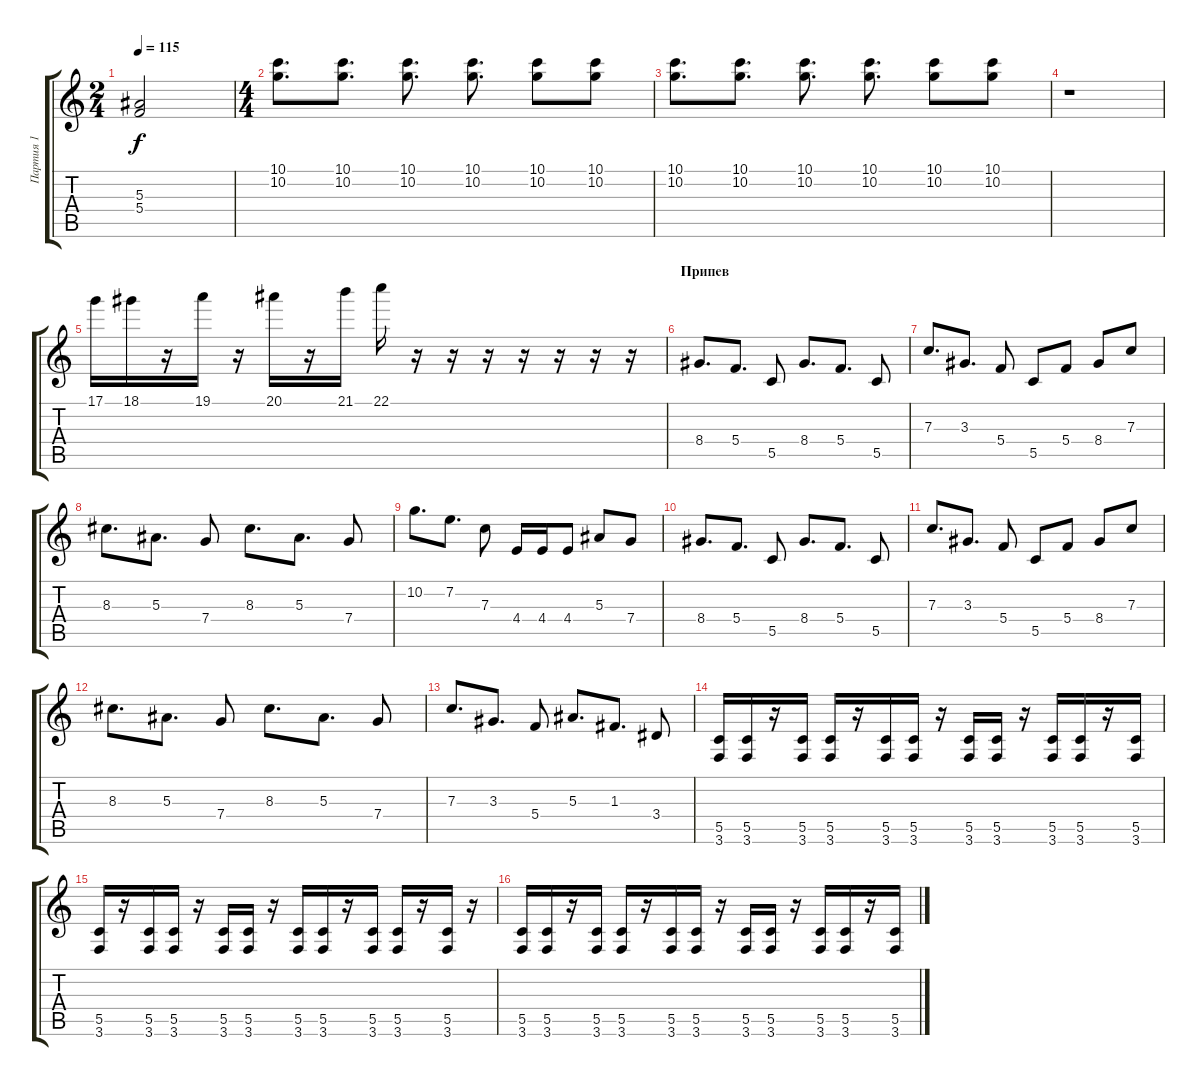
\track ("Партия 1" "Партия 1") {instrument overdrivenguitar}
\staff {score tabs}
\tuning (D4 A3 F3 C3 G2 D2) {hide}
\ts (2 4)
\tempo 115
\clef g2
\ks c
(5.3 5.4).2{dy f} |
\ts (4 4)
(10.1 10.2).8{d} (10.1 10.2).8{d} (10.1 10.2).8{d} (10.1 10.2).8{d} (10.1 10.2).8 (10.1 10.2).8 |
(10.1 10.2).8{d} (10.1 10.2).8{d} (10.1 10.2).8{d} (10.1 10.2).8{d} (10.1 10.2).8 (10.1 10.2).8 |
r.1 |
17.1.16 18.1.16 r.16 19.1.16 r.16 20.1.16 r.16 21.1.16 22.1.16 r.16 r.16 r.16 r.16 r.16 r.16 r.16 |
\section ("" "Припев")
8.4.8{d volume 13} 5.4.8{d} 5.5.8 8.4.8{d} 5.4.8{d} 5.5.8 |
7.3.8{d} 3.3.8{d} 5.4.8 5.5.8 5.4.8 8.4.8 7.3.8 |
8.3.8{d} 5.3.8{d} 7.4.8 8.3.8{d} 5.3.8{d} 7.4.8 |
10.2.8{d} 7.2.8{d} 7.3.8 4.4.16 4.4.16 4.4.8 5.3.8 7.4.8 |
8.4.8{d} 5.4.8{d} 5.5.8 8.4.8{d} 5.4.8{d} 5.5.8 |
7.3.8{d} 3.3.8{d} 5.4.8 5.5.8 5.4.8 8.4.8 7.3.8 |
8.3.8{d} 5.3.8{d} 7.4.8 8.3.8{d} 5.3.8{d} 7.4.8 |
7.3.8{d} 3.3.8{d} 5.4.8 5.3.8{d} 1.3.8{d} 3.4.8 |
\section ("" "")
(5.5 3.6).16{volume 16} (5.5 3.6).16 r.16 (5.5 3.6).16 (5.5 3.6).16 r.16 (5.5 3.6).16 (5.5 3.6).16 r.16 (5.5 3.6).16 (5.5 3.6).16 r.16 (5.5 3.6).16 (5.5 3.6).16 r.16 (5.5 3.6).16 |
(5.5 3.6).16 r.16 (5.5 3.6).16 (5.5 3.6).16 r.16 (5.5 3.6).16 (5.5 3.6).16 r.16 (5.5 3.6).16 (5.5 3.6).16 r.16 (5.5 3.6).16 (5.5 3.6).16 r.16 (5.5 3.6).16 r.16 |
(5.5 3.6).16 (5.5 3.6).16 r.16 (5.5 3.6).16 (5.5 3.6).16 r.16 (5.5 3.6).16 (5.5 3.6).16 r.16 (5.5 3.6).16 (5.5 3.6).16 r.16 (5.5 3.6).16 (5.5 3.6).16 r.16 (5.5 3.6).16
